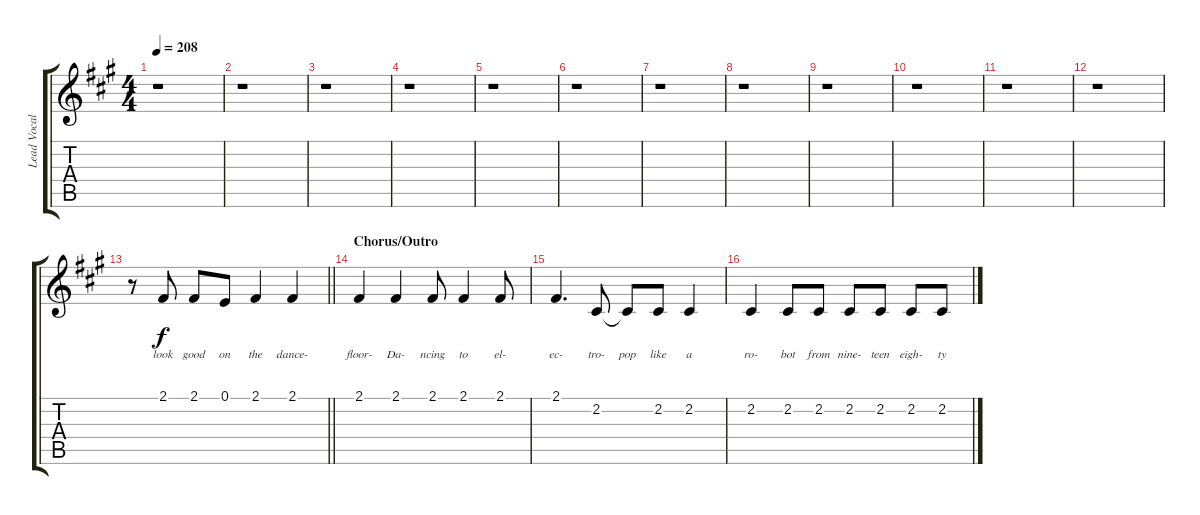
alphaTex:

\track ("Lead Vocals" "Lead Vocal") {instrument lead2sawtooth}
\staff {score tabs}
\tuning (E4 B3 G3 D3 A2 E2) {hide}
\ts (4 4)
\tempo 208
\clef g2
\ks a
r.1{dy f} |
r.1 |
r.1 |
r.1 |
r.1 |
r.1 |
r.1 |
r.1 |
r.1 |
r.1 |
r.1 |
r.1 |
\barLineRight lightlight
r.8 2.1.8{lyrics (0 "look") lyrics (1 "") lyrics (2 "") lyrics (3 "") lyrics (4 "")} 2.1.8{lyrics (0 "good") lyrics (1 "") lyrics (2 "") lyrics (3 "") lyrics (4 "")} 0.1.8{lyrics (0 "on") lyrics (1 "") lyrics (2 "") lyrics (3 "") lyrics (4 "")} 2.1.4{lyrics (0 "the") lyrics (1 "") lyrics (2 "") lyrics (3 "") lyrics (4 "")} 2.1.4{lyrics (0 "dance-") lyrics (1 "") lyrics (2 "") lyrics (3 "") lyrics (4 "")} |
\section ("" "Chorus/Outro")
2.1.4{lyrics (0 "floor-") lyrics (1 "") lyrics (2 "") lyrics (3 "") lyrics (4 "")} 2.1.4{lyrics (0 "Da-") lyrics (1 "") lyrics (2 "") lyrics (3 "") lyrics (4 "")} 2.1.8{lyrics (0 "ncing") lyrics (1 "") lyrics (2 "") lyrics (3 "") lyrics (4 "")} 2.1.4{lyrics (0 "to") lyrics (1 "") lyrics (2 "") lyrics (3 "") lyrics (4 "")} 2.1.8{lyrics (0 "el-") lyrics (1 "") lyrics (2 "") lyrics (3 "") lyrics (4 "")} |
2.1.4{d lyrics (0 "ec-") lyrics (1 "") lyrics (2 "") lyrics (3 "") lyrics (4 "")} 2.2.8{lyrics (0 "tro-") lyrics (1 "") lyrics (2 "") lyrics (3 "") lyrics (4 "")} 2.2{t}.8{lyrics (0 "pop") lyrics (1 "") lyrics (2 "") lyrics (3 "") lyrics (4 "")} 2.2.8{lyrics (0 "like") lyrics (1 "") lyrics (2 "") lyrics (3 "") lyrics (4 "")} 2.2.4{lyrics (0 "a") lyrics (1 "") lyrics (2 "") lyrics (3 "") lyrics (4 "")} |
2.2.4{lyrics (0 "ro-") lyrics (1 "") lyrics (2 "") lyrics (3 "") lyrics (4 "")} 2.2.8{lyrics (0 "bot") lyrics (1 "") lyrics (2 "") lyrics (3 "") lyrics (4 "")} 2.2.8{lyrics (0 "from") lyrics (1 "") lyrics (2 "") lyrics (3 "") lyrics (4 "")} 2.2.8{lyrics (0 "nine-") lyrics (1 "") lyrics (2 "") lyrics (3 "") lyrics (4 "")} 2.2.8{lyrics (0 "teen") lyrics (1 "") lyrics (2 "") lyrics (3 "") lyrics (4 "")} 2.2.8{lyrics (0 "eigh-") lyrics (1 "") lyrics (2 "") lyrics (3 "") lyrics (4 "")} 2.2.8{lyrics (0 "ty") lyrics (1 "") lyrics (2 "") lyrics (3 "") lyrics (4 "")}
